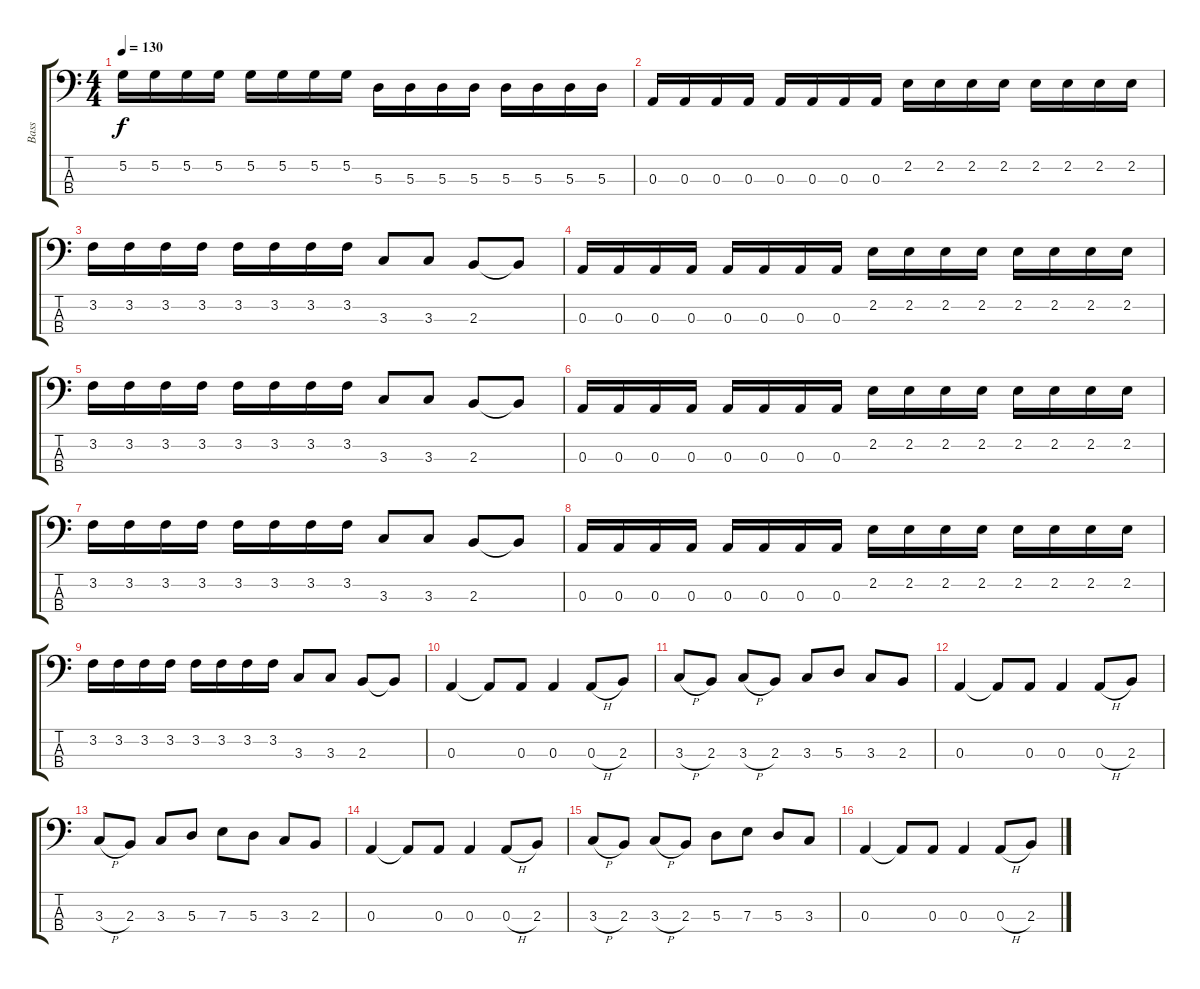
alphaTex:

\track ("Bass" "Bass") {instrument electricbasspick}
\staff {score tabs}
\tuning (G2 D2 A1 E1) {hide}
\ts (4 4)
\tempo 130
\clef f4
\ks c
5.2.16{dy f} 5.2.16 5.2.16 5.2.16 5.2.16 5.2.16 5.2.16 5.2.16 5.3.16 5.3.16 5.3.16 5.3.16 5.3.16 5.3.16 5.3.16 5.3.16 |
0.3.16 0.3.16 0.3.16 0.3.16 0.3.16 0.3.16 0.3.16 0.3.16 2.2.16 2.2.16 2.2.16 2.2.16 2.2.16 2.2.16 2.2.16 2.2.16 |
3.2.16 3.2.16 3.2.16 3.2.16 3.2.16 3.2.16 3.2.16 3.2.16 3.3.8 3.3.8 2.3.8 2.3{t}.8 |
0.3.16 0.3.16 0.3.16 0.3.16 0.3.16 0.3.16 0.3.16 0.3.16 2.2.16 2.2.16 2.2.16 2.2.16 2.2.16 2.2.16 2.2.16 2.2.16 |
3.2.16 3.2.16 3.2.16 3.2.16 3.2.16 3.2.16 3.2.16 3.2.16 3.3.8 3.3.8 2.3.8 2.3{t}.8 |
0.3.16 0.3.16 0.3.16 0.3.16 0.3.16 0.3.16 0.3.16 0.3.16 2.2.16 2.2.16 2.2.16 2.2.16 2.2.16 2.2.16 2.2.16 2.2.16 |
3.2.16 3.2.16 3.2.16 3.2.16 3.2.16 3.2.16 3.2.16 3.2.16 3.3.8 3.3.8 2.3.8 2.3{t}.8 |
0.3.16 0.3.16 0.3.16 0.3.16 0.3.16 0.3.16 0.3.16 0.3.16 2.2.16 2.2.16 2.2.16 2.2.16 2.2.16 2.2.16 2.2.16 2.2.16 |
3.2.16 3.2.16 3.2.16 3.2.16 3.2.16 3.2.16 3.2.16 3.2.16 3.3.8 3.3.8 2.3.8 2.3{t}.8 |
0.3.4 0.3{t}.8 0.3.8 0.3.4 0.3{h}.8 2.3.8 |
3.3{h}.8 2.3.8 3.3{h}.8 2.3.8 3.3.8 5.3.8 3.3.8 2.3.8 |
0.3.4 0.3{t}.8 0.3.8 0.3.4 0.3{h}.8 2.3.8 |
3.3{h}.8 2.3.8 3.3.8 5.3.8 7.3.8 5.3.8 3.3.8 2.3.8 |
0.3.4 0.3{t}.8 0.3.8 0.3.4 0.3{h}.8 2.3.8 |
3.3{h}.8 2.3.8 3.3{h}.8 2.3.8 5.3.8 7.3.8 5.3.8 3.3.8 |
0.3.4 0.3{t}.8 0.3.8 0.3.4 0.3{h}.8 2.3.8
